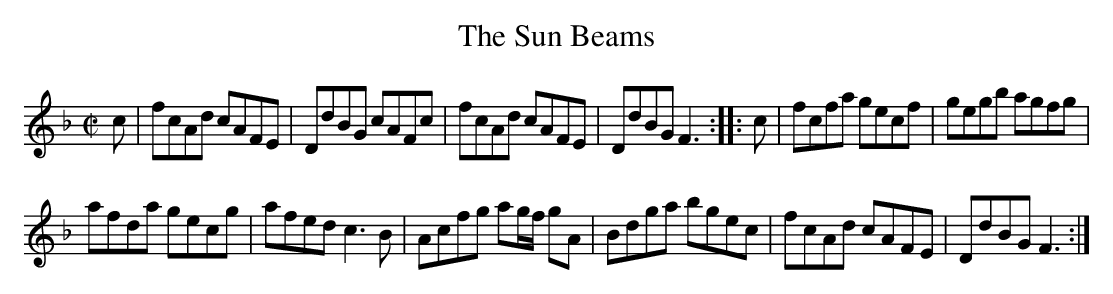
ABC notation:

X:1
T:Sun Beams, The
M: C|
L:1/8
K:F
c | fcAd cAFE | DdBG cAFc | fcAd cAFE | DdBG F3::c | fcfa gecf | gegb agfg |
afda gecg | afed c3B | Acfg ag/f/ gA | Bdga bgec | fcAd cAFE | DdBG F3 :|
